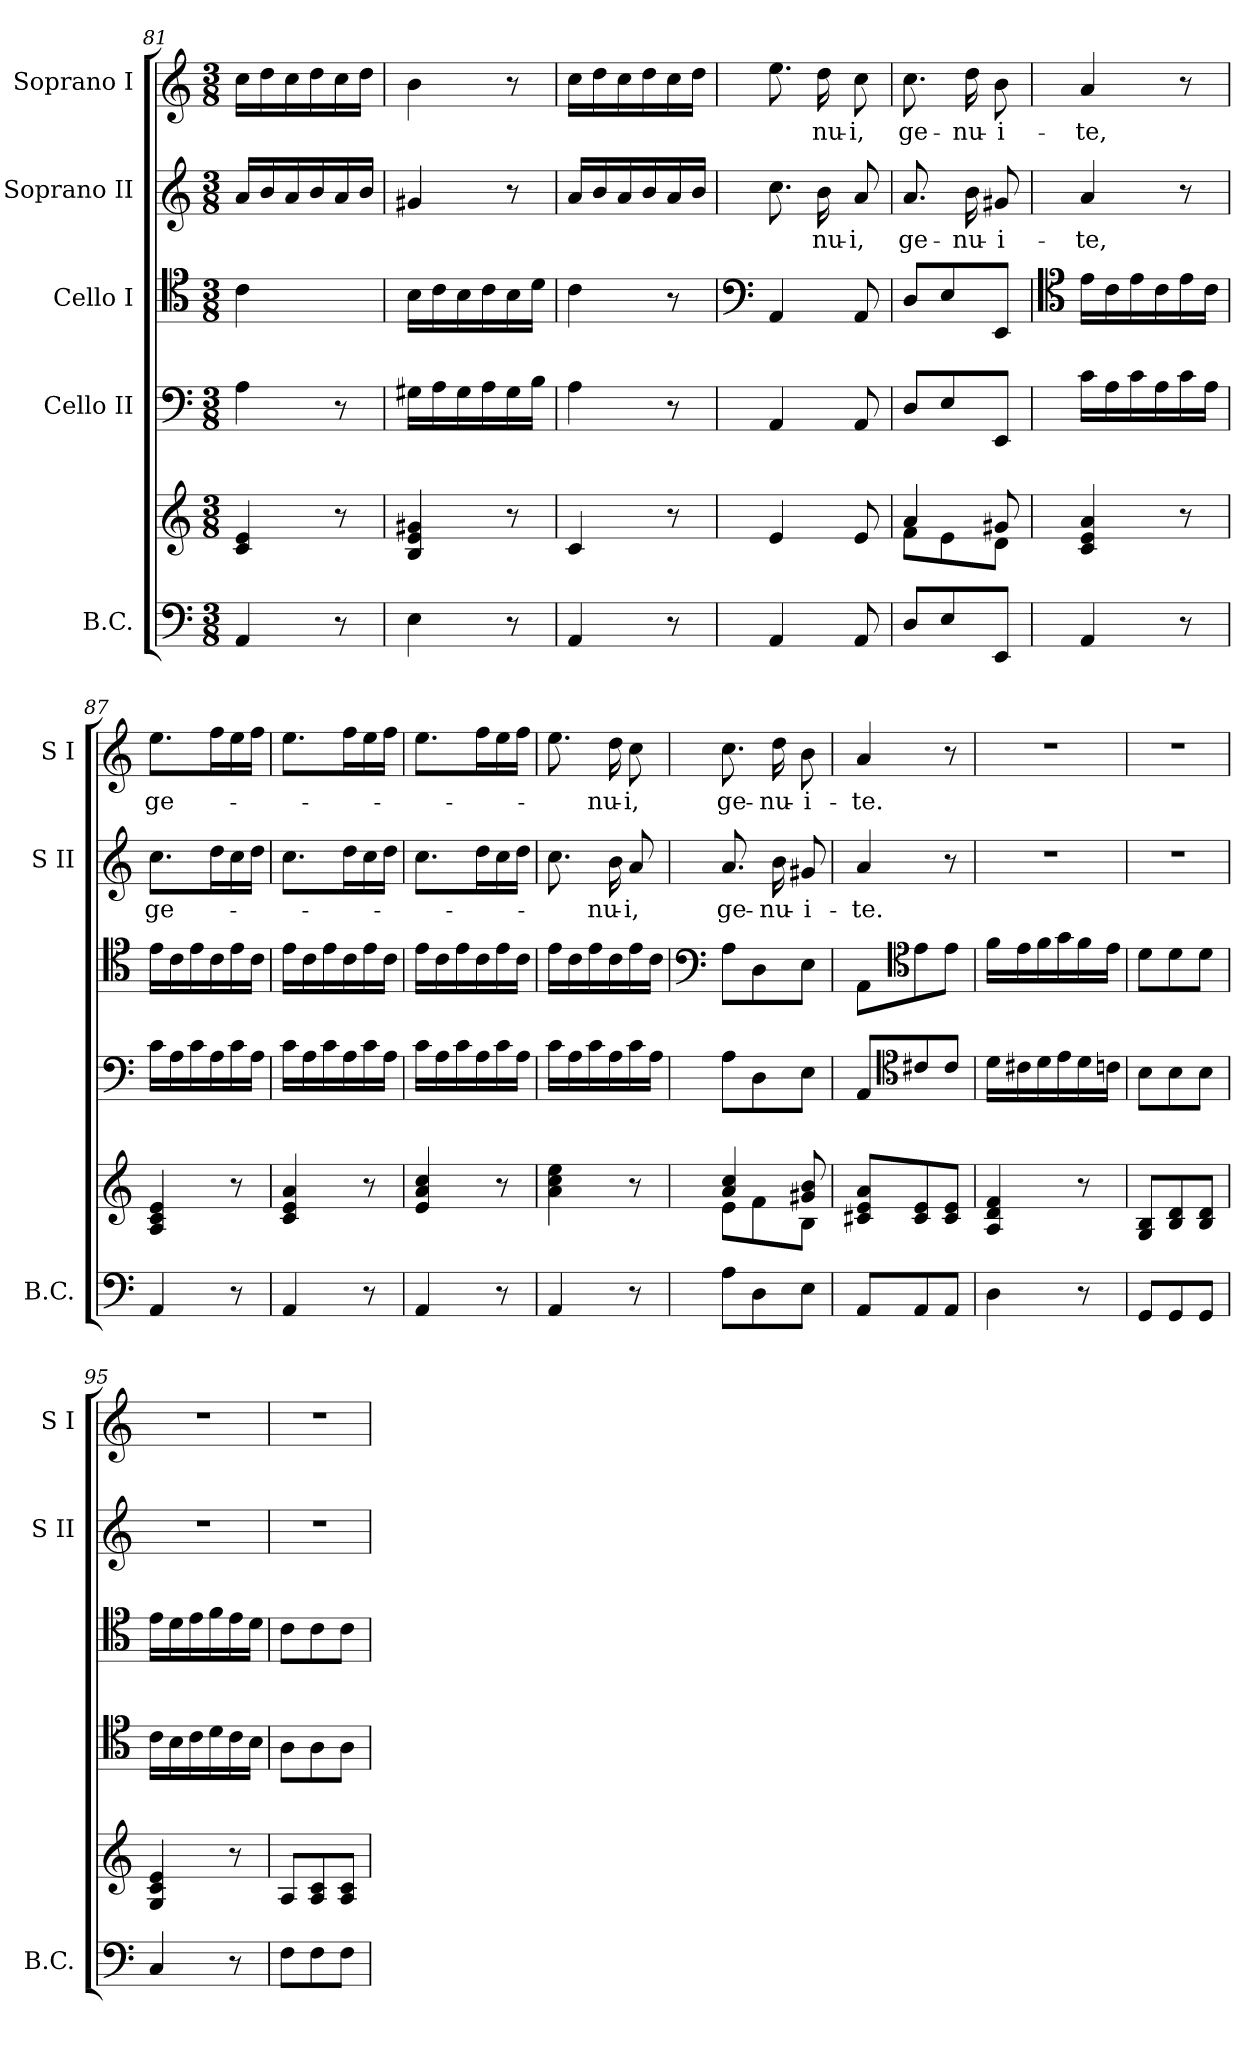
**kern	**kern	**kern	**kern	**kern	**text	**kern	**text
*part5	*part5	*part4	*part3	*part2	*part2	*part1	*part1
*staff6	*staff5	*staff4	*staff3	*staff2	*staff2	*staff1	*staff1
*I"B.C.	*	*I"Cello II	*I"Cello I	*I"Soprano II	*	*I"Soprano I	*
*I'B.C.	*	*	*	*I'S II	*	*I'S I	*
*clefF4	*clefG2	*clefF4	*clefC4	*clefG2	*	*clefG2	*
*k[]	*k[]	*k[]	*k[]	*k[]	*	*k[]	*
*C:	*C:	*C:	*C:	*C:	*	*C:	*
*M3/8	*M3/8	*M3/8	*M3/8	*M3/8	*	*M3/8	*
=81	=81	=81	=81	=81	=81	=81	=81
4AA/	4c/ 4e/	4A\	4c\	16a/LL	.	16cc\LL	.
.	.	.	.	16b/	.	16dd\	.
.	.	.	.	16a/	.	16cc\	.
.	.	.	.	16b/	.	16dd\	.
8r	8r	8r	8ryy	16a/	.	16cc\	.
.	.	.	.	16b/JJ	.	16dd\JJ	.
=82	=82	=82	=82	=82	=82	=82	=82
4E\	4B/ 4e/ 4g#X/	16G#X\LL	16B\LL	4g#X/	.	4b\	.
.	.	16A\	16c\	.	.	.	.
.	.	16G#\	16B\	.	.	.	.
.	.	16A\	16c\	.	.	.	.
8r	8r	16G#\	16B\	8r	.	8r	.
.	.	16B\JJ	16d\JJ	.	.	.	.
=83	=83	=83	=83	=83	=83	=83	=83
4AA/	4c/	4A\	4c\	16a/LL	.	16cc\LL	.
.	.	.	.	16b/	.	16dd\	.
.	.	.	.	16a/	.	16cc\	.
.	.	.	.	16b/	.	16dd\	.
8r	8r	8r	8r	16a/	.	16cc\	.
.	.	.	.	16b/JJ	.	16dd\JJ	.
=84	=84	=84	=84	=84	=84	=84	=84
*	*	*	*clefF4	*	*	*	*
4AA/	4e/	4AA/	4AA/	8.cc\	.	8.ee\	.
!	!	!	!	!	!LO:LY:b	!	!LO:LY:b
.	.	.	.	16b\	-nu-	16dd\	-nu-
!	!	!	!	!	!LO:LY:b	!	!LO:LY:b
8AA/	8e/	8AA/	8AA/	8a/	-i,	8cc\	-i,
!!LO:LB:g=z
=85	=85	=85	=85	=85	=85	=85	=85
*	*^	*	*	*	*	*	*
!	!	!	!	!	!	!LO:LY:b	!	!LO:LY:b
8D/L	4a/	8f\L	8D/L	8D/L	8.a/	ge-	8.cc\	ge-
8E/	.	8e\	8E/	8E/	.	.	.	.
!	!	!	!	!	!	!LO:LY:b	!	!LO:LY:b
.	.	.	.	.	16b\	-nu-	16dd\	-nu-
!	!	!	!	!	!	!LO:LY:b	!	!LO:LY:b
8EE/J	8g#X/	8d\J	8EE/J	8EE/J	8g#X/	-i-	8b\	-i-
*	*v	*v	*	*	*	*	*	*
=86	=86	=86	=86	=86	=86	=86	=86
*	*	*	*clefC4	*	*	*	*
*	*^	*	*	*	*	*	*
!	!	!	!	!	!	!LO:LY:b	!	!LO:LY:b
*	*v	*v	*	*	*	*	*	*
4AA/	4c/ 4e/ 4a/	16c\LL	16e\LL	4a/	-te,	4a/	-te,
.	.	16A\	16c\	.	.	.	.
.	.	16c\	16e\	.	.	.	.
.	.	16A\	16c\	.	.	.	.
8r	8r	16c\	16e\	8r	.	8r	.
.	.	16A\JJ	16c\JJ	.	.	.	.
=87	=87	=87	=87	=87	=87	=87	=87
!	!	!	!	!	!LO:LY:b	!	!LO:LY:b
4AA/	4A/ 4c/ 4e/	16c\LL	16e\LL	8.cc\L	ge-	8.ee\L	ge-
.	.	16A\	16c\	.	.	.	.
.	.	16c\	16e\	.	.	.	.
.	.	16A\	16c\	16dd\L	.	16ff\L	.
8r	8r	16c\	16e\	16cc\	.	16ee\	.
.	.	16A\JJ	16c\JJ	16dd\JJ	.	16ff\JJ	.
=88	=88	=88	=88	=88	=88	=88	=88
4AA/	4c/ 4e/ 4a/	16c\LL	16e\LL	8.cc\L	.	8.ee\L	.
.	.	16A\	16c\	.	.	.	.
.	.	16c\	16e\	.	.	.	.
.	.	16A\	16c\	16dd\L	.	16ff\L	.
8r	8r	16c\	16e\	16cc\	.	16ee\	.
.	.	16A\JJ	16c\JJ	16dd\JJ	.	16ff\JJ	.
=89	=89	=89	=89	=89	=89	=89	=89
4AA/	4e/ 4a/ 4cc/	16c\LL	16e\LL	8.cc\L	.	8.ee\L	.
.	.	16A\	16c\	.	.	.	.
.	.	16c\	16e\	.	.	.	.
.	.	16A\	16c\	16dd\L	.	16ff\L	.
8r	8r	16c\	16e\	16cc\	.	16ee\	.
.	.	16A\JJ	16c\JJ	16dd\JJ	.	16ff\JJ	.
=90	=90	=90	=90	=90	=90	=90	=90
4AA/	4a\ 4cc\ 4ee\	16c\LL	16e\LL	8.cc\	.	8.ee\	.
.	.	16A\	16c\	.	.	.	.
.	.	16c\	16e\	.	.	.	.
!	!	!	!	!	!LO:LY:b	!	!LO:LY:b
.	.	16A\	16c\	16b\	-nu-	16dd\	-nu-
!	!	!	!	!	!LO:LY:b	!	!LO:LY:b
8r	8r	16c\	16e\	8a/	-i,	8cc\	-i,
.	.	16A\JJ	16c\JJ	.	.	.	.
=91	=91	=91	=91	=91	=91	=91	=91
*	*	*	*clefF4	*	*	*	*
*	*^	*	*	*	*	*	*
!	!	!	!	!	!	!LO:LY:b	!	!LO:LY:b
8A\L	4a/ 4cc/	8e\L	8A\L	8A\L	8.a/	ge-	8.cc\	ge-
8D\	.	8f\	8D\	8D\	.	.	.	.
!	!	!	!	!	!	!LO:LY:b	!	!LO:LY:b
.	.	.	.	.	16b\	-nu-	16dd\	-nu-
!	!	!	!	!	!	!LO:LY:b	!	!LO:LY:b
8E\J	8g#X/ 8b/	8B\J	8E\J	8E\J	8g#X/	-i-	8b\	-i-
!!LO:PB:g=z
=92	=92	=92	=92	=92	=92	=92	=92	=92
!	!	!	!	!	!	!LO:LY:b	!	!LO:LY:b
*	*v	*v	*	*	*	*	*	*
8AA/L	8c#X/ 8e/ 8a/L	8AA/L	8AA\L	4a/	-te.	4a/	-te.
*	*	*clefC4	*clefC4	*	*	*	*
8AA/	8c#/ 8e/	8c#X/	8e\	.	.	.	.
8AA/J	8c#/ 8e/J	8c#/J	8e\J	8r	.	8r	.
=93	=93	=93	=93	=93	=93	=93	=93
4D\	4A/ 4d/ 4f/	16d\LL	16f\LL	4.r	.	4.r	.
.	.	16c#X\	16e\	.	.	.	.
.	.	16d\	16f\	.	.	.	.
.	.	16e\	16g\	.	.	.	.
8r	8r	16d\	16f\	.	.	.	.
.	.	16cn\JJ	16e\JJ	.	.	.	.
=94	=94	=94	=94	=94	=94	=94	=94
8GG/L	8G/ 8B/L	8B\L	8d\L	4.r	.	4.r	.
8GG/	8B/ 8d/	8B\	8d\	.	.	.	.
8GG/J	8B/ 8d/J	8B\J	8d\J	.	.	.	.
=95	=95	=95	=95	=95	=95	=95	=95
4C/	4G/ 4c/ 4e/	16c\LL	16e\LL	4.r	.	4.r	.
.	.	16B\	16d\	.	.	.	.
.	.	16c\	16e\	.	.	.	.
.	.	16d\	16f\	.	.	.	.
8r	8r	16c\	16e\	.	.	.	.
.	.	16B\JJ	16d\JJ	.	.	.	.
=96	=96	=96	=96	=96	=96	=96	=96
8F\L	8A/L	8A\L	8c\L	4.r	.	4.r	.
8F\	8A/ 8c/	8A\	8c\	.	.	.	.
8F\J	8A/ 8c/J	8A\J	8c\J	.	.	.	.
=	=	=	=	=	=	=	=
*-	*-	*-	*-	*-	*-	*-	*-
